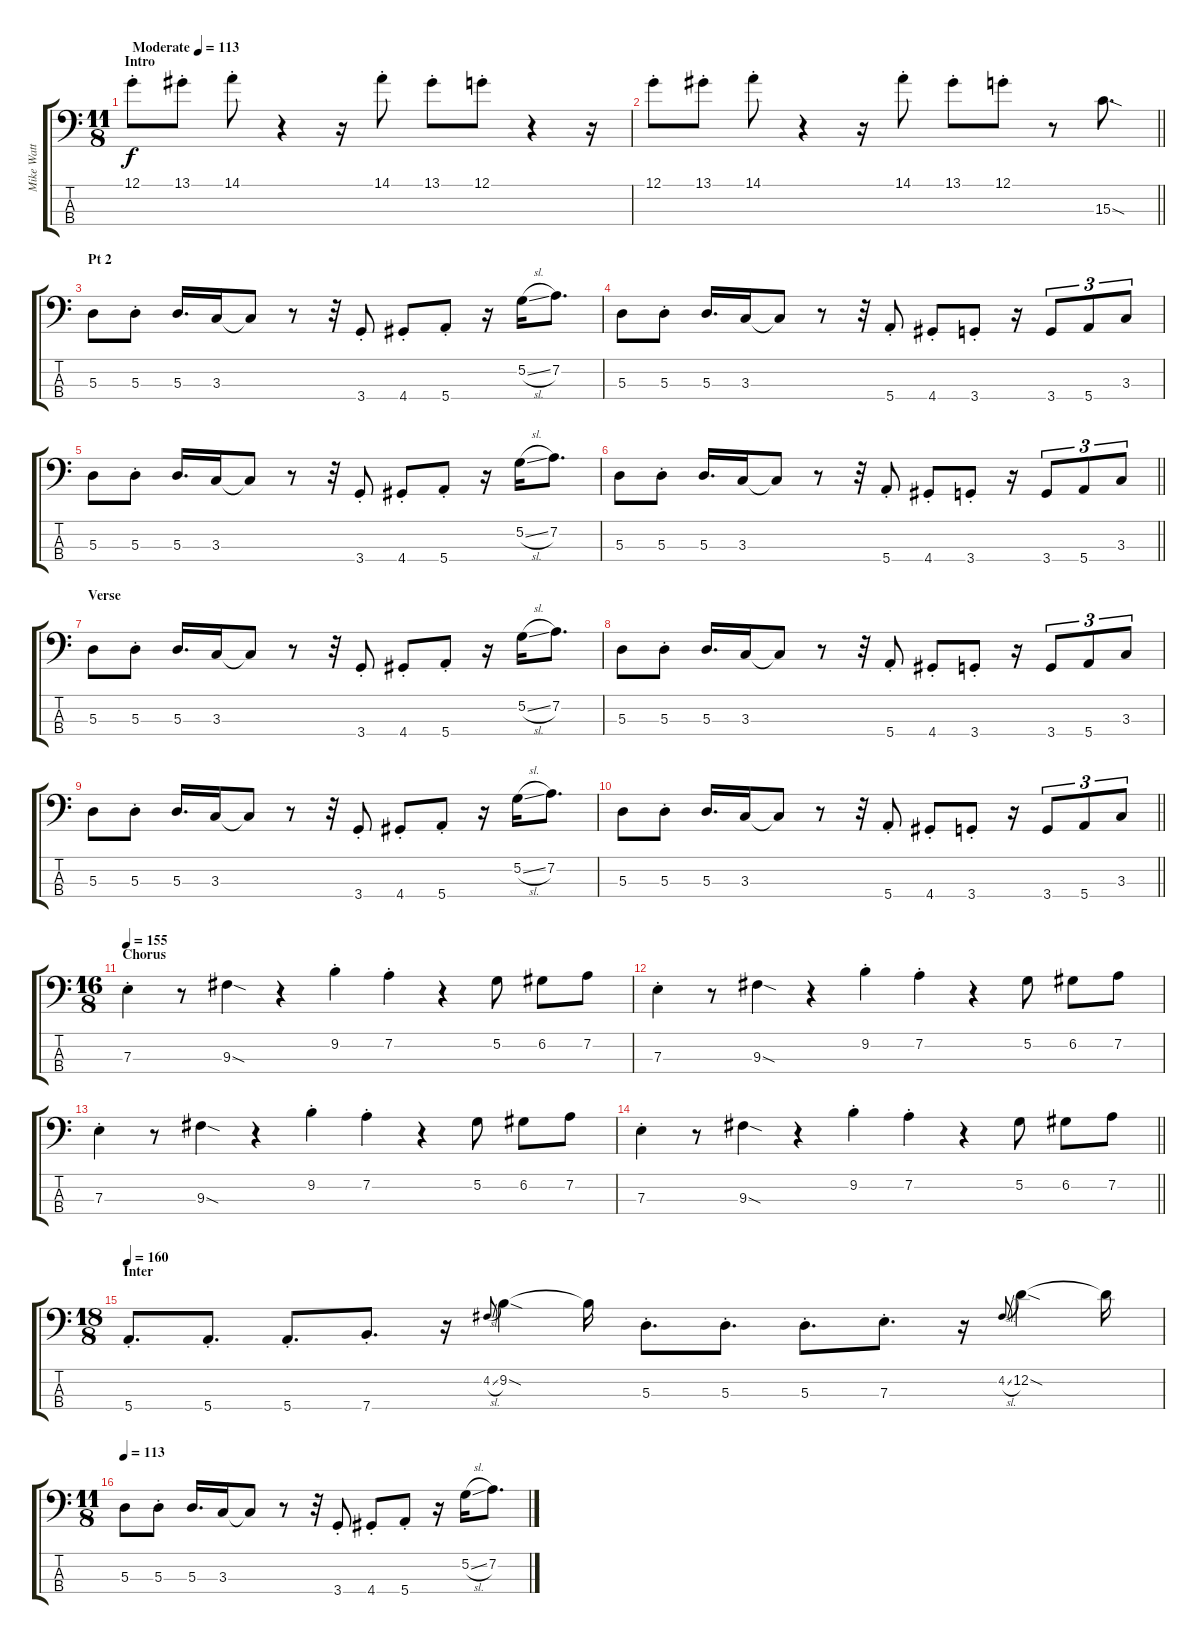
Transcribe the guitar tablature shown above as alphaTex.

\track ("Mike Watt [Bass]" "Mike Watt ") {instrument electricbasspick}
\staff {score tabs}
\tuning (G2 D2 A1 E1) {hide}
\ts (11 8)
\section ("" "Intro")
\tempo (113 "Moderate")
\clef f4
\ks c
12.1{st}.8{dy f instrument electricbasspick} 13.1{st}.8 14.1{st}.8 r.4 r.16 14.1{st}.8 13.1{st}.8 12.1{st}.8 r.4 r.16 |
\barLineRight lightlight
12.1{st}.8 13.1{st}.8 14.1{st}.8 r.4 r.16 14.1{st}.8 13.1{st}.8 12.1{st}.8 r.8 15.3{sod}.8{d} |
\section ("" "Pt 2")
5.3.8{instrument slapbass1} 5.3{st}.8 5.3.16{d} 3.3.16 3.3{t}.8 r.8 r.32 3.4{st}.8 4.4{st}.8 5.4{st}.8 r.16 5.2{sl}.16 7.2.8{d} |
5.3.8 5.3{st}.8 5.3.16{d} 3.3.16 3.3{t}.8 r.8 r.32 5.4{st}.8 4.4{st}.8 3.4{st}.8 r.16 3.4.8{tu (3 2)} 5.4.8{tu (3 2)} 3.3.8{tu (3 2)} |
5.3.8 5.3{st}.8 5.3.16{d} 3.3.16 3.3{t}.8 r.8 r.32 3.4{st}.8 4.4{st}.8 5.4{st}.8 r.16 5.2{sl}.16 7.2.8{d} |
\barLineRight lightlight
5.3.8 5.3{st}.8 5.3.16{d} 3.3.16 3.3{t}.8 r.8 r.32 5.4{st}.8 4.4{st}.8 3.4{st}.8 r.16 3.4.8{tu (3 2)} 5.4.8{tu (3 2)} 3.3.8{tu (3 2)} |
\section ("" "Verse")
5.3.8 5.3{st}.8 5.3.16{d} 3.3.16 3.3{t}.8 r.8 r.32 3.4{st}.8 4.4{st}.8 5.4{st}.8 r.16 5.2{sl}.16 7.2.8{d} |
5.3.8 5.3{st}.8 5.3.16{d} 3.3.16 3.3{t}.8 r.8 r.32 5.4{st}.8 4.4{st}.8 3.4{st}.8 r.16 3.4.8{tu (3 2)} 5.4.8{tu (3 2)} 3.3.8{tu (3 2)} |
5.3.8 5.3{st}.8 5.3.16{d} 3.3.16 3.3{t}.8 r.8 r.32 3.4{st}.8 4.4{st}.8 5.4{st}.8 r.16 5.2{sl}.16 7.2.8{d} |
\barLineRight lightlight
5.3.8 5.3{st}.8 5.3.16{d} 3.3.16 3.3{t}.8 r.8 r.32 5.4{st}.8 4.4{st}.8 3.4{st}.8 r.16 3.4.8{tu (3 2)} 5.4.8{tu (3 2)} 3.3.8{tu (3 2)} |
\ts (16 8)
\section ("" "Chorus")
\tempo 155
7.3{st}.4 r.8 9.3{sod}.4 r.4 9.2{st}.4 7.2{st}.4 r.4 5.2.8 6.2.8 7.2.8 |
7.3{st}.4 r.8 9.3{sod}.4 r.4 9.2{st}.4 7.2{st}.4 r.4 5.2.8 6.2.8 7.2.8 |
7.3{st}.4 r.8 9.3{sod}.4 r.4 9.2{st}.4 7.2{st}.4 r.4 5.2.8 6.2.8 7.2.8 |
\barLineRight lightlight
7.3{st}.4 r.8 9.3{sod}.4 r.4 9.2{st}.4 7.2{st}.4 r.4 5.2.8 6.2.8 7.2.8 |
\ts (18 8)
\section ("" "Inter")
\tempo 160
5.4{st}.8{d} 5.4{st}.8{d} 5.4{st}.8{d} 7.4{st}.8{d} r.16 4.2{sl}.8{gr onbeat} 9.2{sod}.4 9.2{t}.16 5.3{st}.8{d} 5.3{st}.8{d} 5.3{st}.8{d} 7.3{st}.8{d} r.16 4.2{sl}.8{gr onbeat} 12.2{sod}.4 12.2{t}.16 |
\ts (11 8)
\tempo 113
5.3.8 5.3{st}.8 5.3.16{d} 3.3.16 3.3{t}.8 r.8 r.32 3.4{st}.8 4.4{st}.8 5.4{st}.8 r.16 5.2{sl}.16 7.2.8{d}
